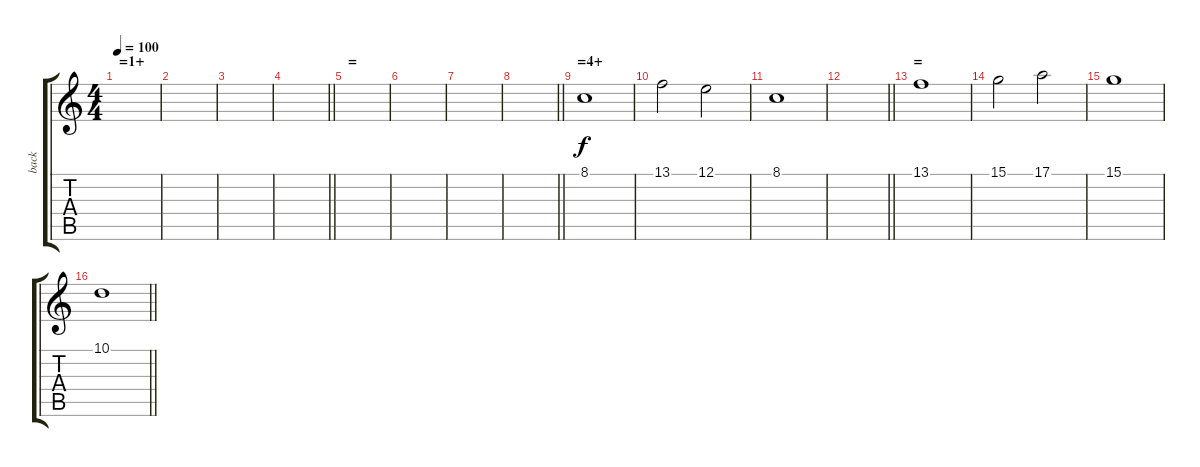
\track ("back" "back") {instrument pad6metallic}
\staff {score tabs}
\tuning (E4 B3 G3 D3 A2 E2) {hide}
\ts (4 4)
\section ("" "=1+")
\tempo 100
\clef g2
\ks c
|
|
|
\barLineRight lightlight
|
\section ("" "=")
|
|
|
\barLineRight lightlight
|
\section ("" "=4+")
8.1.1 |
13.1.2 12.1.2 |
8.1.1 |
\barLineRight lightlight
|
\section ("" "=")
13.1.1 |
15.1.2 17.1.2 |
15.1.1 |
\barLineRight lightlight
10.1.1
